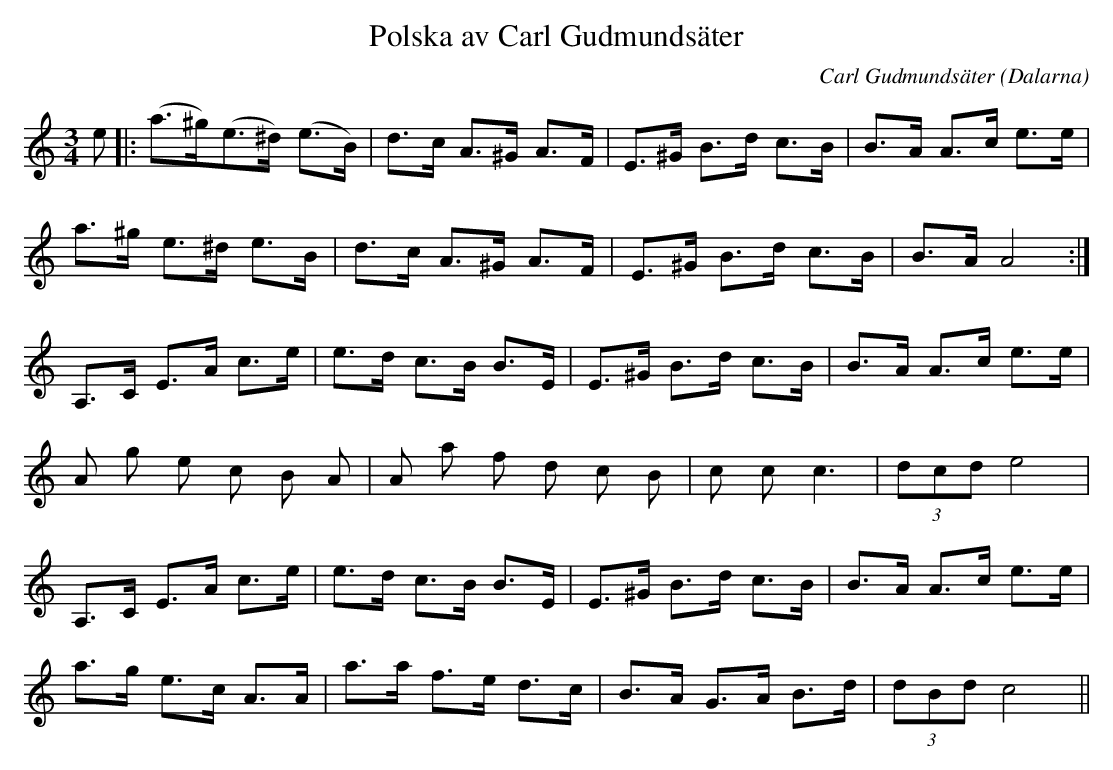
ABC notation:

X:1
T:Polska av Carl Gudmundsäter
C:Carl Gudmundsäter
O:Dalarna
M:3/4
L:1/8
K:Am
e|:(a>^g)(e>^d) (e>B)|d>c A>^G A>F|E>^G B>d c>B|B>A A>c e>e|
a>^g e>^d e>B|d>c A>^G A>F|E>^G B>d c>B|B>A A4:|
A,>C E>A c>e|e>d c>B B>E|E>^G B>d c>B|B>A A>c e>e|
A g e c B A|A a f d c B|c c c3 |(3 dcd e4|
A,>C E>A c>e|e>d c>B B>E|E>^G B>d c>B|B>A A>c e>e|
a>g e>c A>A|a>a f>e d>c|B>A G>A B>d|(3 dBd c4||
